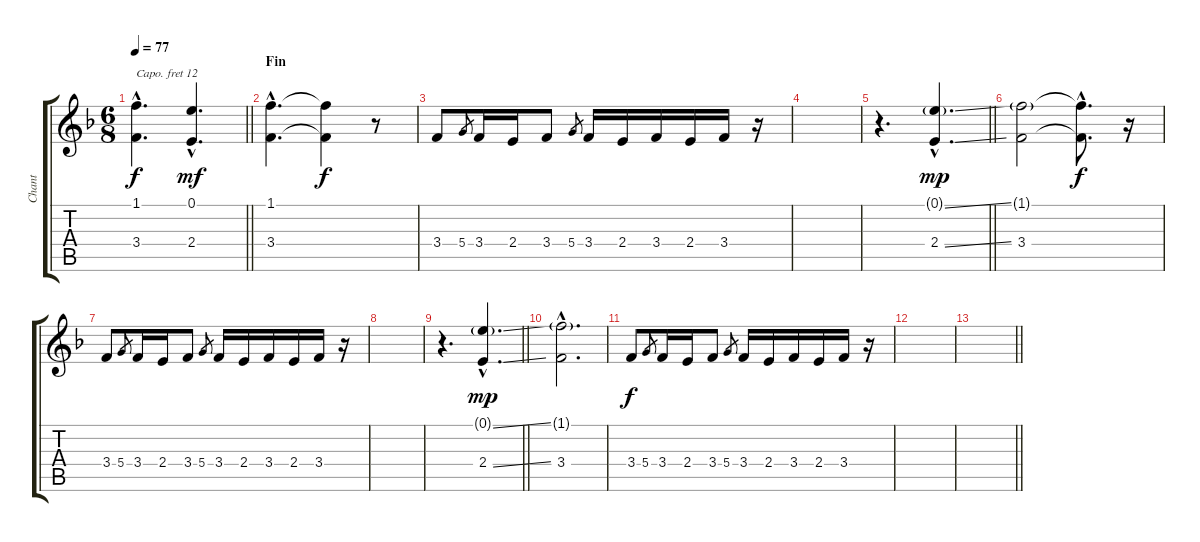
\track ("Chant" "Chant") {instrument lead6voice}
\staff {score tabs}
\capo 12
\tuning (E4 B3 G3 D3 A2 E2) {hide}
\ts (6 8)
\tempo 77
\clef g2
\barLineRight lightlight
\ks f
(1.1{hac t} 3.4{hac t}).4{d dy f} (0.1{hac} 2.4{hac}).4{d dy mf} |
\section ("" "Fin")
(1.1{hac} 3.4{hac}).4{d volume 11} (1.1{t} 3.4{t}).4{dy f} r.8 |
3.4.8 5.4.8{gr} 3.4.16 2.4.16 3.4.8 5.4.8{gr} 3.4.16 2.4.16 3.4.16 2.4.16 3.4.16 r.16 |
|
\barLineRight lightlight
r.4{d} (0.1{ss g hac} 2.4{ss hac}).4{d dy mp} |
(1.1{g} 3.4).2 (1.1{hac t} 3.4{hac t}).8{d dy f} r.16 |
3.4.8 5.4.8{gr} 3.4.16 2.4.16 3.4.8 5.4.8{gr} 3.4.16 2.4.16 3.4.16 2.4.16 3.4.16 r.16 |
|
\barLineRight lightlight
r.4{d} (0.1{ss g hac} 2.4{ss hac}).4{d dy mp} |
(1.1{g hac} 3.4{hac}).2{d} |
3.4.8{dy f} 5.4.8{gr} 3.4.16 2.4.16 3.4.8 5.4.8{gr} 3.4.16 2.4.16 3.4.16 2.4.16 3.4.16 r.16 |
|
\barLineRight lightlight
